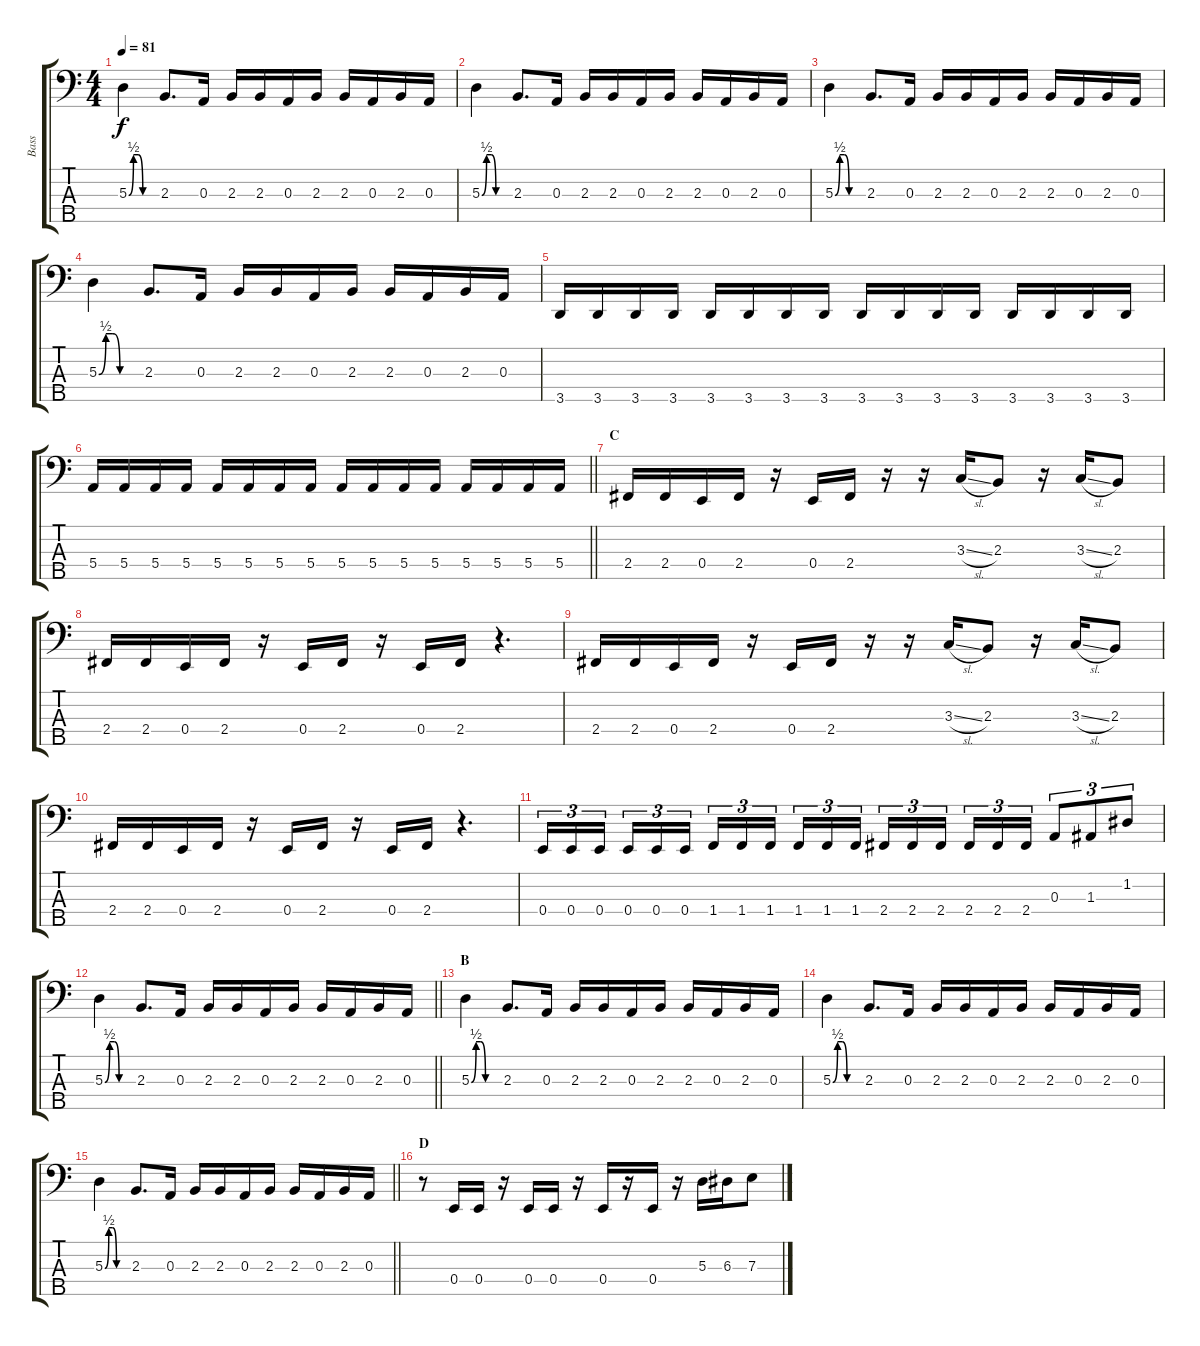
\track ("Bass" "Bass") {instrument electricbassfinger}
\staff {score tabs}
\tuning (G2 D2 A1 E1 B0) {hide}
\ts (4 4)
\tempo 81
\clef f4
\ks c
5.3{be (custom 0 0 10 2 20 2 30 0 60 0)}.4{dy f} 2.3.8{d} 0.3.16 2.3.16 2.3.16 0.3.16 2.3.16 2.3.16 0.3.16 2.3.16 0.3.16 |
5.3{be (custom 0 0 10 2 20 2 30 0 60 0)}.4 2.3.8{d} 0.3.16 2.3.16 2.3.16 0.3.16 2.3.16 2.3.16 0.3.16 2.3.16 0.3.16 |
5.3{be (custom 0 0 10 2 20 2 30 0 60 0)}.4 2.3.8{d} 0.3.16 2.3.16 2.3.16 0.3.16 2.3.16 2.3.16 0.3.16 2.3.16 0.3.16 |
5.3{be (custom 0 0 10 2 20 2 30 0 60 0)}.4 2.3.8{d} 0.3.16 2.3.16 2.3.16 0.3.16 2.3.16 2.3.16 0.3.16 2.3.16 0.3.16 |
3.5.16 3.5.16 3.5.16 3.5.16 3.5.16 3.5.16 3.5.16 3.5.16 3.5.16 3.5.16 3.5.16 3.5.16 3.5.16 3.5.16 3.5.16 3.5.16 |
\barLineRight lightlight
5.4.16 5.4.16 5.4.16 5.4.16 5.4.16 5.4.16 5.4.16 5.4.16 5.4.16 5.4.16 5.4.16 5.4.16 5.4.16 5.4.16 5.4.16 5.4.16 |
\section ("" "C")
2.4.16 2.4.16 0.4.16 2.4.16 r.16 0.4.16 2.4.16 r.16 r.16 3.3{sl}.16 2.3.8 r.16 3.3{sl}.16 2.3.8 |
2.4.16 2.4.16 0.4.16 2.4.16 r.16 0.4.16 2.4.16 r.16 0.4.16 2.4.16 r.4{d} |
2.4.16 2.4.16 0.4.16 2.4.16 r.16 0.4.16 2.4.16 r.16 r.16 3.3{sl}.16 2.3.8 r.16 3.3{sl}.16 2.3.8 |
2.4.16 2.4.16 0.4.16 2.4.16 r.16 0.4.16 2.4.16 r.16 0.4.16 2.4.16 r.4{d} |
0.4.16{tu (3 2)} 0.4.16{tu (3 2)} 0.4.16{tu (3 2) beam splitsecondary} 0.4.16{tu (3 2)} 0.4.16{tu (3 2)} 0.4.16{tu (3 2)} 1.4.16{tu (3 2)} 1.4.16{tu (3 2)} 1.4.16{tu (3 2) beam splitsecondary} 1.4.16{tu (3 2)} 1.4.16{tu (3 2)} 1.4.16{tu (3 2)} 2.4.16{tu (3 2)} 2.4.16{tu (3 2)} 2.4.16{tu (3 2) beam splitsecondary} 2.4.16{tu (3 2)} 2.4.16{tu (3 2)} 2.4.16{tu (3 2)} 0.3.8{tu (3 2)} 1.3.8{tu (3 2)} 1.2.8{tu (3 2)} |
\barLineRight lightlight
5.3{be (custom 0 0 10 2 20 2 30 0 60 0)}.4 2.3.8{d} 0.3.16 2.3.16 2.3.16 0.3.16 2.3.16 2.3.16 0.3.16 2.3.16 0.3.16 |
\section ("" "B")
5.3{be (custom 0 0 10 2 20 2 30 0 60 0)}.4 2.3.8{d} 0.3.16 2.3.16 2.3.16 0.3.16 2.3.16 2.3.16 0.3.16 2.3.16 0.3.16 |
5.3{be (custom 0 0 10 2 20 2 30 0 60 0)}.4 2.3.8{d} 0.3.16 2.3.16 2.3.16 0.3.16 2.3.16 2.3.16 0.3.16 2.3.16 0.3.16 |
\barLineRight lightlight
5.3{be (custom 0 0 10 2 20 2 30 0 60 0)}.4 2.3.8{d} 0.3.16 2.3.16 2.3.16 0.3.16 2.3.16 2.3.16 0.3.16 2.3.16 0.3.16 |
\section ("" "D")
r.8 0.4.16 0.4.16 r.16 0.4.16 0.4.16 r.16 0.4.16 r.16 0.4.16 r.16 5.3.16 6.3.16 7.3.8
